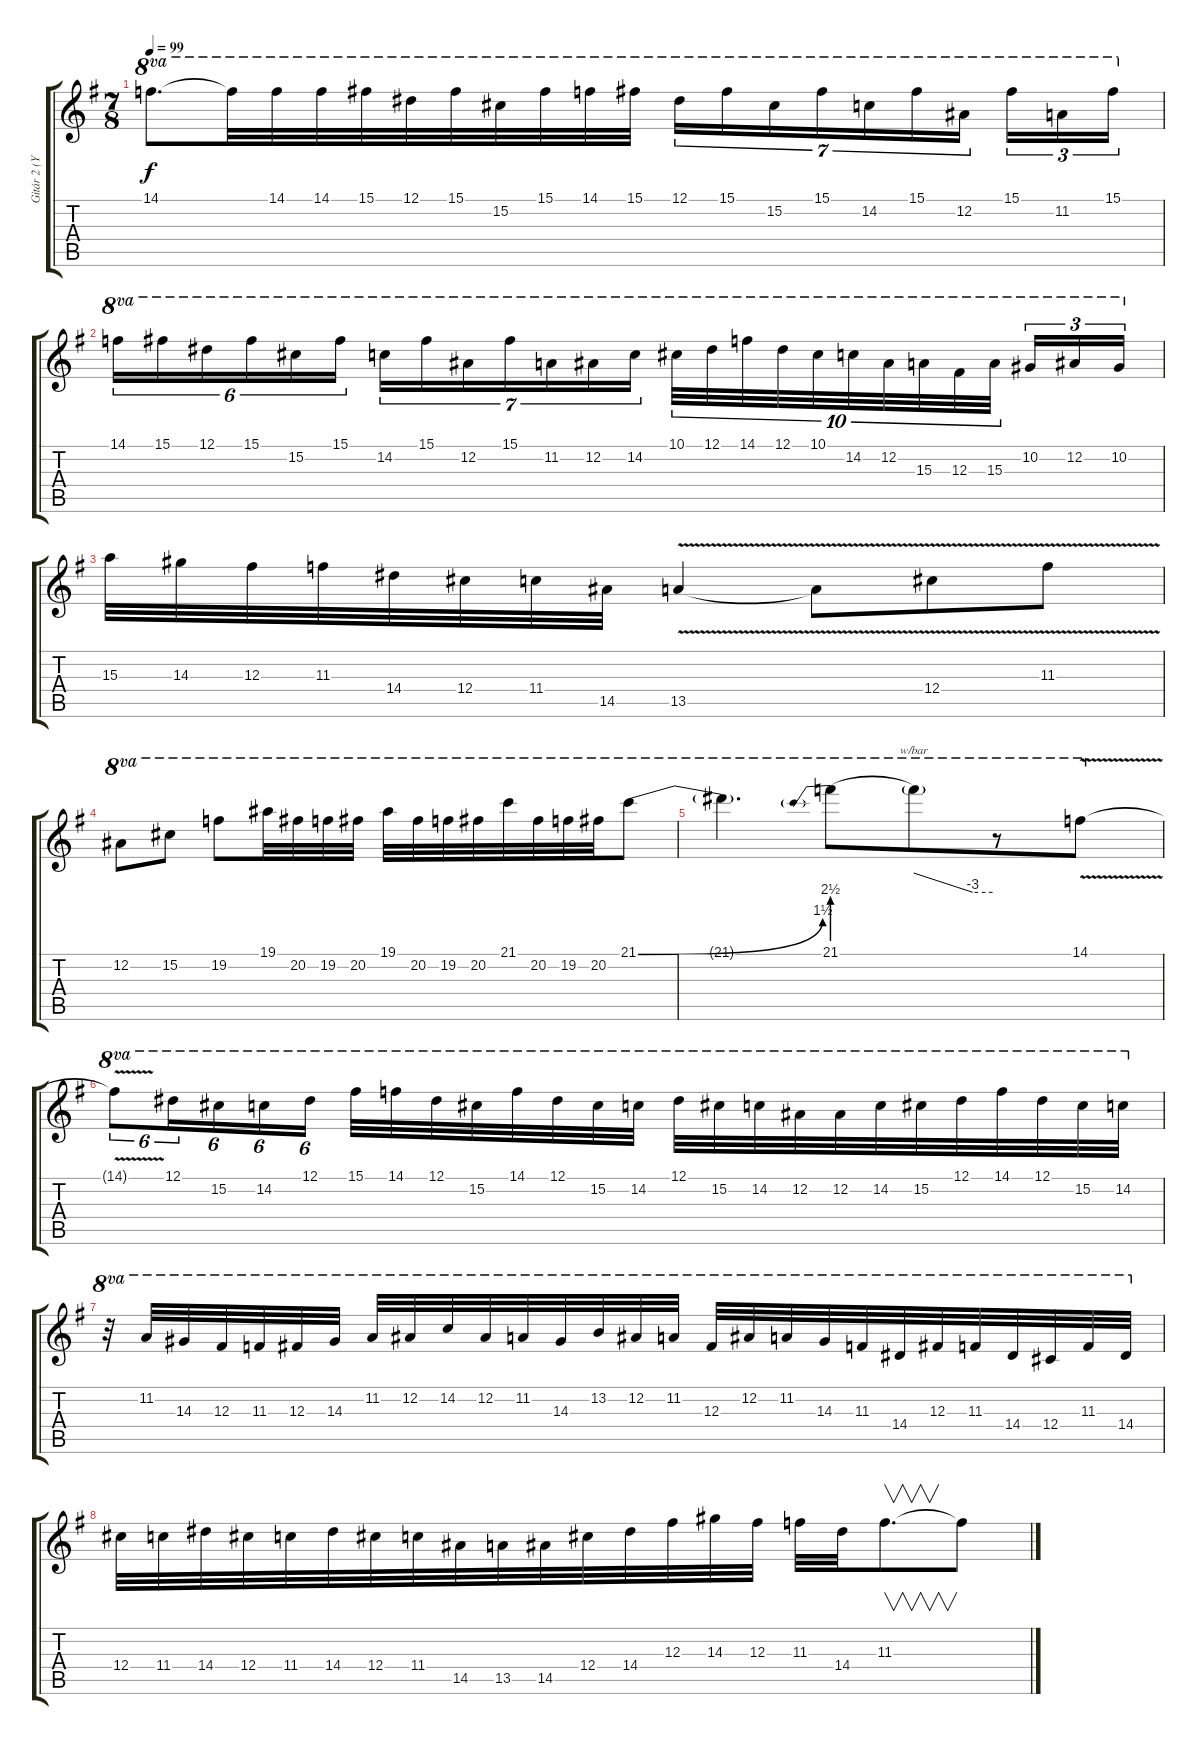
\track ("Gitár 2 (Yngwie Malmsteen)" "Gitár 2 (Y") {instrument distortionguitar}
\staff {score tabs}
\tuning (Eb4 Bb3 Gb3 Db3 Ab2 Eb2) {hide}
\ts (7 8)
\tempo 99
\clef g2
\ks g
14.1{t}.8{d ot 8va dy f} 14.1{t}.32{ot 8va} 14.1.32{ot 8va} 14.1.32{ot 8va} 15.1.32{ot 8va} 12.1.32{ot 8va beam merge} 15.1.32{ot 8va beam merge} 15.2.32{ot 8va} 15.1.32{ot 8va} 14.1.32{ot 8va beam merge} 15.1.32{ot 8va beam split} 12.1.16{tu (7 4) ot 8va} 15.1.16{tu (7 4) ot 8va} 15.2.16{tu (7 4) ot 8va beam merge} 15.1.16{tu (7 4) ot 8va beam merge} 14.2.16{tu (7 4) ot 8va} 15.1.16{tu (7 4) ot 8va} 12.2.16{tu (7 4) ot 8va} 15.1.16{tu (3 2) ot 8va} 11.2.16{tu (3 2) ot 8va} 15.1.16{tu (3 2) ot 8va} |
14.1.16{tu (6 4) ot 8va} 15.1.16{tu (6 4) ot 8va} 12.1.16{tu (6 4) ot 8va beam merge} 15.1.16{tu (6 4) ot 8va} 15.2.16{tu (6 4) ot 8va} 15.1.16{tu (6 4) ot 8va} 14.2.16{tu (7 4) ot 8va} 15.1.16{tu (7 4) ot 8va} 12.2.16{tu (7 4) ot 8va} 15.1.16{tu (7 4) ot 8va beam merge} 11.2.16{tu (7 4) ot 8va} 12.2.16{tu (7 4) ot 8va} 14.2.16{tu (7 4) ot 8va} 10.1.32{tu (10 8) ot 8va} 12.1.32{tu (10 8) ot 8va} 14.1.32{tu (10 8) ot 8va} 12.1.32{tu (10 8) ot 8va} 10.1.32{tu (10 8) ot 8va beam merge} 14.2.32{tu (10 8) ot 8va} 12.2.32{tu (10 8) ot 8va} 15.3.32{tu (10 8) ot 8va} 12.3.32{tu (10 8) ot 8va} 15.3.32{tu (10 8) ot 8va} 10.2.16{tu (3 2) ot 8va} 12.2.16{tu (3 2) ot 8va} 10.2.16{tu (3 2) ot 8va} |
15.3.32 14.3.32 12.3.32 11.3.32{beam merge} 14.4.32 12.4.32 11.4.32 14.5.32 13.5{v}.4 13.5{t}.8{beam merge} 12.4{v}.8 11.3{v}.8 |
12.2.8{ot 8va} 15.2.8{ot 8va beam split} 19.2.8{ot 8va beam merge} 19.1.32{ot 8va} 20.2.32{ot 8va} 19.2.32{ot 8va} 20.2.32{ot 8va} 19.1.32{ot 8va} 20.2.32{ot 8va} 19.2.32{ot 8va} 20.2.32{ot 8va beam merge} 21.1.32{ot 8va} 20.2.32{ot 8va} 19.2.32{ot 8va} 20.2.32{ot 8va} 21.1{be (bend 0 0 60 6)}.8{ot 8va} |
21.1{t}.4{d ot 8va} 21.1{be (prebend 0 10 60 10)}.8{ot 8va beam merge} 21.1{t}.8{tbe (custom default 0 0 45 -12 60 -12) ot 8va} r.8{ot 8va} 14.1{v}.8{ot 8va} |
14.1{t}.8{tu (6 4) ot 8va} 12.1.16{tu (6 4) ot 8va beam merge} 15.2.16{tu (6 4) ot 8va} 14.2.16{tu (6 4) ot 8va} 12.1.16{tu (6 4) ot 8va} 15.1.32{ot 8va} 14.1.32{ot 8va} 12.1.32{ot 8va} 15.2.32{ot 8va beam merge} 14.1.32{ot 8va} 12.1.32{ot 8va} 15.2.32{ot 8va} 14.2.32{ot 8va} 12.1.32{ot 8va} 15.2.32{ot 8va} 14.2.32{ot 8va} 12.2.32{ot 8va beam merge} 12.2.32{ot 8va} 14.2.32{ot 8va} 15.2.32{ot 8va} 12.1.32{ot 8va beam merge} 14.1.32{ot 8va} 12.1.32{ot 8va} 15.2.32{ot 8va} 14.2.32{ot 8va} |
r.32{ot 8va} 11.2.32{ot 8va} 14.3.32{ot 8va} 12.3.32{ot 8va beam merge} 11.3.32{ot 8va} 12.3.32{ot 8va} 14.3.32{ot 8va beam split} 11.2.32{ot 8va beam merge} 12.2.32{ot 8va} 14.2.32{ot 8va} 12.2.32{ot 8va} 11.2.32{ot 8va beam merge} 14.3.32{ot 8va} 13.2.32{ot 8va} 12.2.32{ot 8va} 11.2.32{ot 8va} 12.3.32{ot 8va} 12.2.32{ot 8va} 11.2.32{ot 8va} 14.3.32{ot 8va beam merge} 11.3.32{ot 8va} 14.4.32{ot 8va} 12.3.32{ot 8va} 11.3.32{ot 8va} 14.4.32{ot 8va} 12.4.32{ot 8va} 11.3.32{ot 8va} 14.4.32{ot 8va} |
12.4.32 11.4.32 14.4.32 12.4.32{beam merge} 11.4.32 14.4.32 12.4.32 11.4.32 14.5.32 13.5.32 14.5.32 12.4.32{beam merge} 14.4.32 12.3.32 14.3.32 12.3.32 11.3.32 14.4.32 11.3.8{v d} 11.3{t}.8
